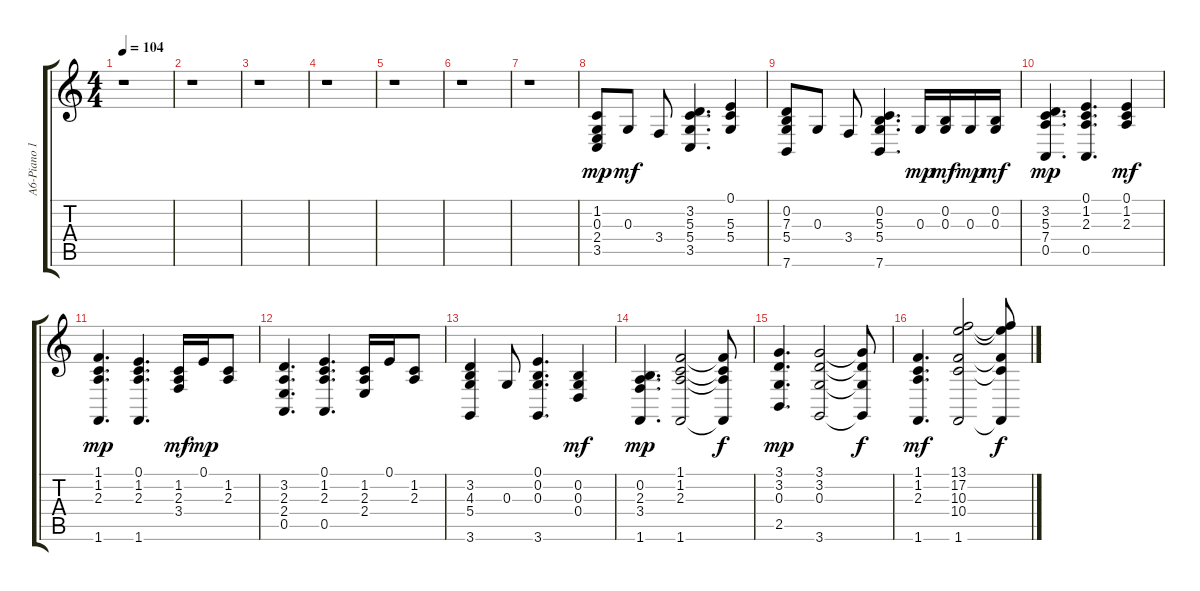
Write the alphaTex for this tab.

\track ("A6-Piano 1w    " "A6-Piano 1") {instrument brightacousticpiano}
\staff {score tabs}
\tuning (E4 B3 G3 D3 A2 E2) {hide}
\ts (4 4)
\tempo 104
\clef g2
\ks c
r.1{dy f} |
r.1 |
r.1 |
r.1 |
r.1 |
r.1 |
r.1 |
(1.2 0.3 2.4 3.5).8{dy mp} 0.3.8{dy mf} 3.4.8 (3.2 5.3 5.4 3.5).4{d} (0.1 5.3 5.4).4 |
(0.2 7.3 5.4 7.6).8 0.3.8 3.4.8 (0.2 5.3 5.4 7.6).4{d} 0.3.16{dy mp} (0.2 0.3).16{dy mf} 0.3.16{dy mp} (0.2 0.3).16{dy mf} |
(3.2 5.3 7.4 0.5).4{d dy mp} (0.1 1.2 2.3 0.5).4{d} (0.1 1.2 2.3).4{dy mf} |
(1.1 1.2 2.3 1.6).4{d dy mp} (0.1 1.2 2.3 1.6).4{d} (1.2 2.3 3.4).16{dy mf} 0.1.16{dy mp} (1.2 2.3).8 |
(3.2 2.3 2.4 0.5).4{d} (0.1 1.2 2.3 0.5).4{d} (1.2 2.3 2.4).16 0.1.16 (1.2 2.3).8 |
(3.2 4.3 5.4 3.6).4 0.3.8 (0.1 0.2 0.3 3.6).4{d} (0.2 0.3 0.4).4{dy mf} |
(0.2 2.3 3.4 1.6).4{d dy mp} (1.1 1.2 2.3 1.6).2 (1.1{t} 1.2{t} 2.3{t} 1.6{t}).8{dy f} |
(3.1 3.2 0.3 2.5).4{d dy mp} (3.1 3.2 0.3 3.6).2 (3.1{t} 3.2{t} 0.3{t} 3.6{t}).8{dy f} |
(1.1 1.2 2.3 1.6).4{d dy mf} (13.1 17.2 10.3 10.4 1.6).2 (13.1{t} 17.2{t} 10.3{t} 10.4{t} 1.6{t}).8{dy f}
